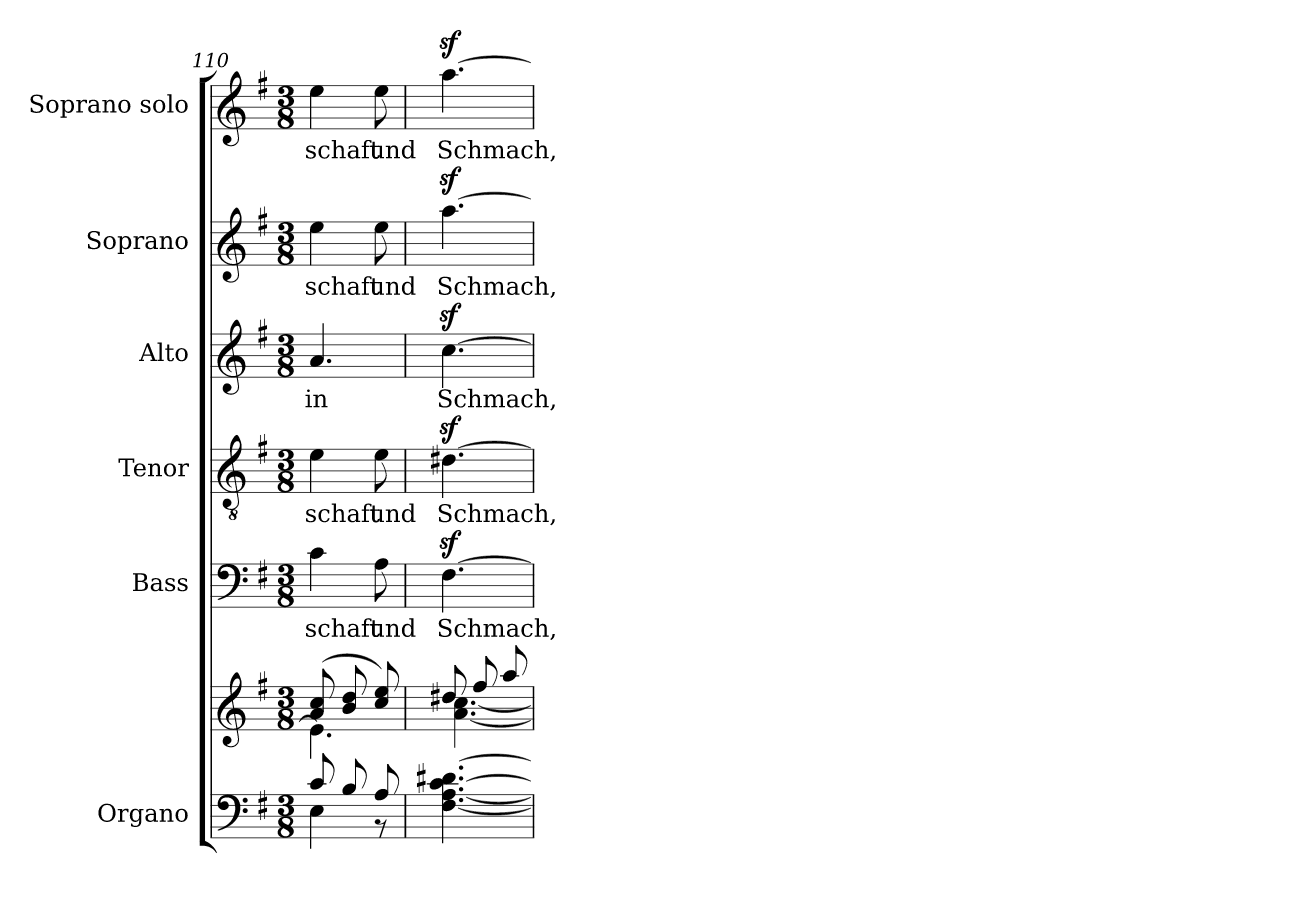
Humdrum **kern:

**kern	**kern	**kern	**text	**kern	**text	**kern	**text	**kern	**text	**kern	**text
*part6	*part6	*part5	*part5	*part4	*part4	*part3	*part3	*part2	*part2	*part1	*part1
*staff7	*staff6	*staff5	*staff5	*staff4	*staff4	*staff3	*staff3	*staff2	*staff2	*staff1	*staff1
*I"Organo	*	*I"Bass	*	*I"Tenor	*	*I"Alto	*	*I"Soprano	*	*I"Soprano solo	*
*I'Org.	*	*I'B.	*	*I'T.	*	*I'A.	*	*I'S.	*	*I'S.s	*
!!LO:LB:g=z
*clefF4	*clefG2	*clefF4	*	*clefGv2	*	*clefG2	*	*clefG2	*	*clefG2	*
*k[f#]	*k[f#]	*k[f#]	*	*k[f#]	*	*k[f#]	*	*k[f#]	*	*k[f#]	*
*M3/8	*M3/8	*M3/8	*	*M3/8	*	*M3/8	*	*M3/8	*	*M3/8	*
=110	=110	=110	=110	=110	=110	=110	=110	=110	=110	=110	=110
*^	*^	*	*	*	*	*	*	*	*	*	*
!	!	!	!	!	!LO:LY:b	!	!LO:LY:b	!	!LO:LY:b	!	!LO:LY:b	!	!LO:LY:b
8c/	4E\	(>8a/ 8cc/	4.e\]	4c\	-schaft	4e\	-schaft	4.a/	in	4ee\	-schaft	4ee\	-schaft
8B/	.	8b/ 8dd/	.	.	.	.	.	.	.	.	.	.	.
!	!	!	!	!	!LO:LY:b	!	!LO:LY:b	!	!	!	!LO:LY:b	!	!LO:LY:b
8A/	8r	8cc/ 8ee/)	.	8A\	und	8e\	und	.	.	8ee\	und	8ee\	und
=111	=111	=111	=111	=111	=111	=111	=111	=111	=111	=111	=111	=111	=111
!	!	!	!	!	!LO:LY:b	!	!LO:LY:b	!	!LO:LY:b	!	!LO:LY:b	!	!LO:LY:b
*v	*v	*	*	*	*	*	*	*	*	*	*	*	*
[4.F#\ [4.A\ [4.c\ [4.d#X\	8dd#X/	[4.a\ [4.cc\	[4.F#z>\	Schmach,	[4.d#Xz>\	Schmach,	[4.ccz>\	Schmach,	[4.aaz>\	Schmach,	[4.aaz>\	Schmach,
.	8ff#/	.	.	.	.	.	.	.	.	.	.	.
.	8aa/	.	.	.	.	.	.	.	.	.	.	.
*	*v	*v	*	*	*	*	*	*	*	*	*	*
=	=	=	=	=	=	=	=	=	=	=	=
*-	*-	*-	*-	*-	*-	*-	*-	*-	*-	*-	*-
